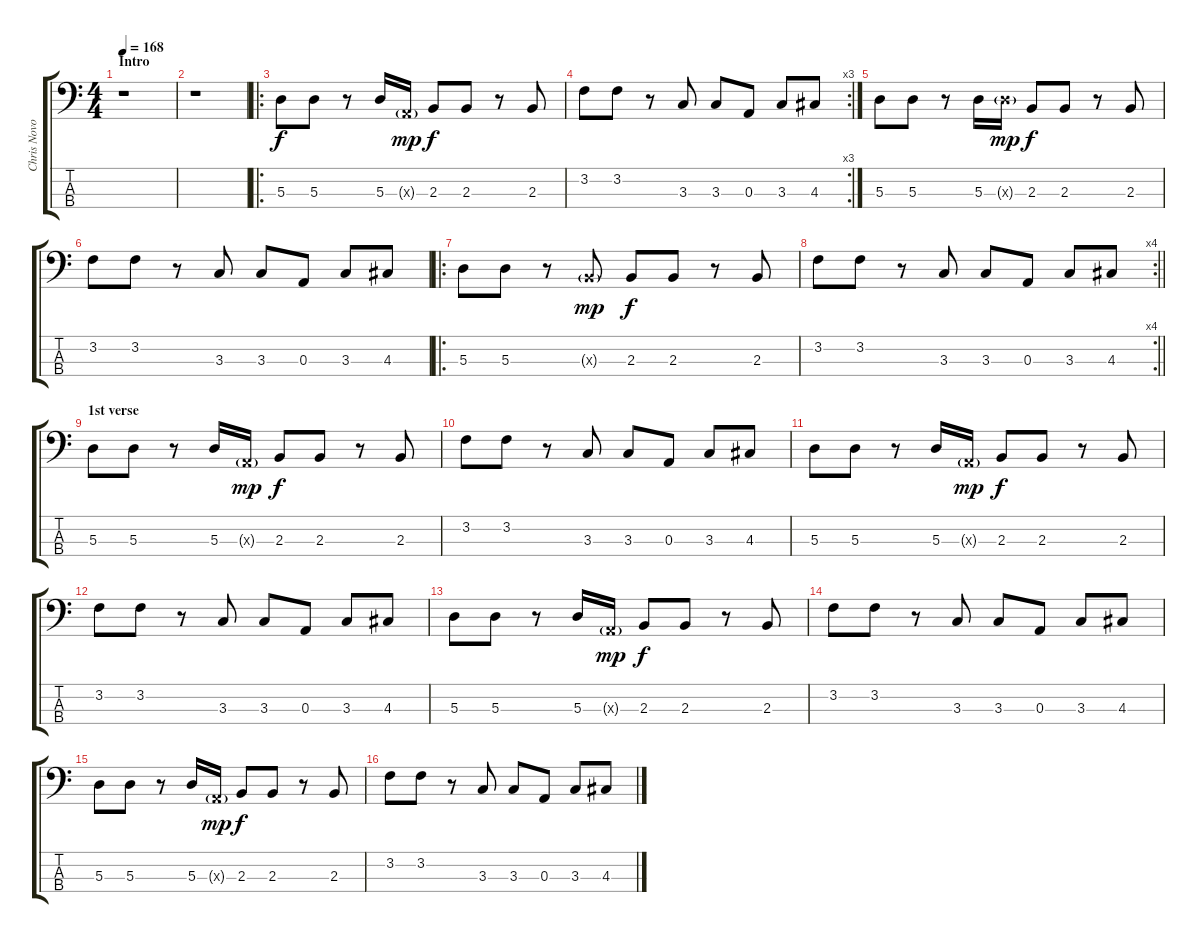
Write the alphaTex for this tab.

\track ("Chris Novoselic - Bass" "Chris Novo") {instrument electricbasspick}
\staff {score tabs}
\tuning (G2 D2 A1 E1) {hide}
\ts (4 4)
\section ("" "Intro")
\tempo 168
\clef f4
\ks c
r.1{dy f instrument electricbasspick} |
r.1 |
\ro
5.3.8 5.3.8 r.8 5.3.16 0.3{g x}.16{dy mp} 2.3.8{dy f} 2.3.8 r.8 2.3.8 |
\rc 3
3.2.8 3.2.8 r.8 3.3.8 3.3.8 0.3.8 3.3.8 4.3.8 |
5.3.8 5.3.8 r.8 5.3.16 5.3{g x}.16{dy mp} 2.3.8{dy f} 2.3.8 r.8 2.3.8 |
3.2.8 3.2.8 r.8 3.3.8 3.3.8 0.3.8 3.3.8 4.3.8 |
\ro
5.3.8 5.3.8 r.8 2.3{g x}.8{dy mp} 2.3.8{dy f} 2.3.8 r.8 2.3.8 |
\rc 4
\barLineRight lightlight
3.2.8 3.2.8 r.8 3.3.8 3.3.8 0.3.8 3.3.8 4.3.8 |
\section ("" "1st verse")
5.3.8 5.3.8 r.8 5.3.16 0.3{g x}.16{dy mp} 2.3.8{dy f} 2.3.8 r.8 2.3.8 |
3.2.8 3.2.8 r.8 3.3.8 3.3.8 0.3.8 3.3.8 4.3.8 |
5.3.8 5.3.8 r.8 5.3.16 0.3{g x}.16{dy mp} 2.3.8{dy f} 2.3.8 r.8 2.3.8 |
3.2.8 3.2.8 r.8 3.3.8 3.3.8 0.3.8 3.3.8 4.3.8 |
5.3.8 5.3.8 r.8 5.3.16 0.3{g x}.16{dy mp} 2.3.8{dy f} 2.3.8 r.8 2.3.8 |
3.2.8 3.2.8 r.8 3.3.8 3.3.8 0.3.8 3.3.8 4.3.8 |
5.3.8 5.3.8 r.8 5.3.16 0.3{g x}.16{dy mp} 2.3.8{dy f} 2.3.8 r.8 2.3.8 |
3.2.8 3.2.8 r.8 3.3.8 3.3.8 0.3.8 3.3.8 4.3.8
